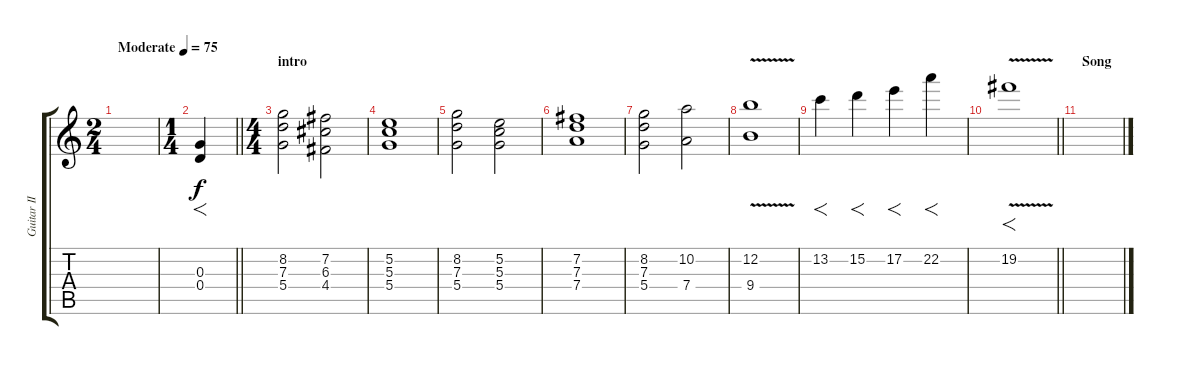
\track ("Guitar II" "Guitar II") {instrument distortionguitar}
\staff {score tabs}
\tuning (E4 B3 G3 D3 A2 E2) {hide}
\ts (2 4)
\tempo (75 "Moderate")
\clef g2
\ks c
|
\ts (1 4)
\barLineRight lightlight
(0.3 0.4).4{f} |
\ts (4 4)
\section ("" "intro")
(8.2 7.3 5.4).2 (7.2 6.3 4.4).2 |
(5.2 5.3 5.4).1 |
(8.2 7.3 5.4).2 (5.2 5.3 5.4).2 |
(7.2 7.3 7.4).1 |
(8.2 7.3 5.4).2 (10.2 7.4).2 |
(12.2{v} 9.4{v}).1 |
13.2.4{f} 15.2.4{f} 17.2.4{f} 22.2.4{f} |
\barLineRight lightlight
19.2{v}.1{f} |
\section ("" "Song")
